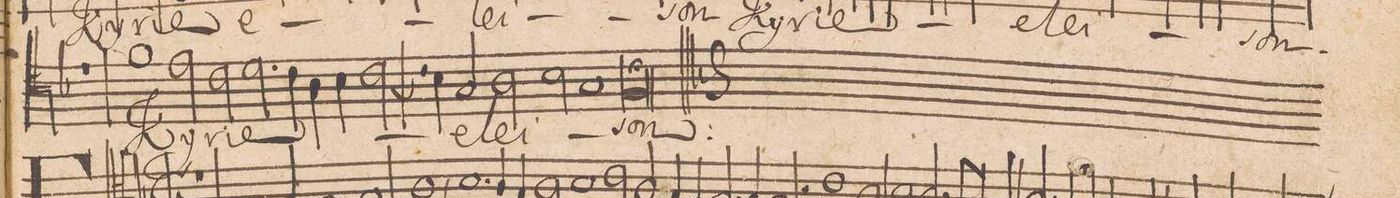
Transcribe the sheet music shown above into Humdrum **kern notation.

**kern	**text
*I"TENOR.	*
*clefC4	*
*k[b-]	*
*met(c|)	*
*M2/1	*
1rf	.
1f\	Ky-
=75-	=75-
2e\	-ri-
2c\	.
2.d\	-e
4c\	.
=76-	=76-
4A\	.
4B-\	.
2.c\	.
4B-\	.
2G/	e-
=77-	=77-
2A\	-lei-
2B-\	.
1G/	.
=78-	=78-
0F/;	-son.
==	==
*-	*-
